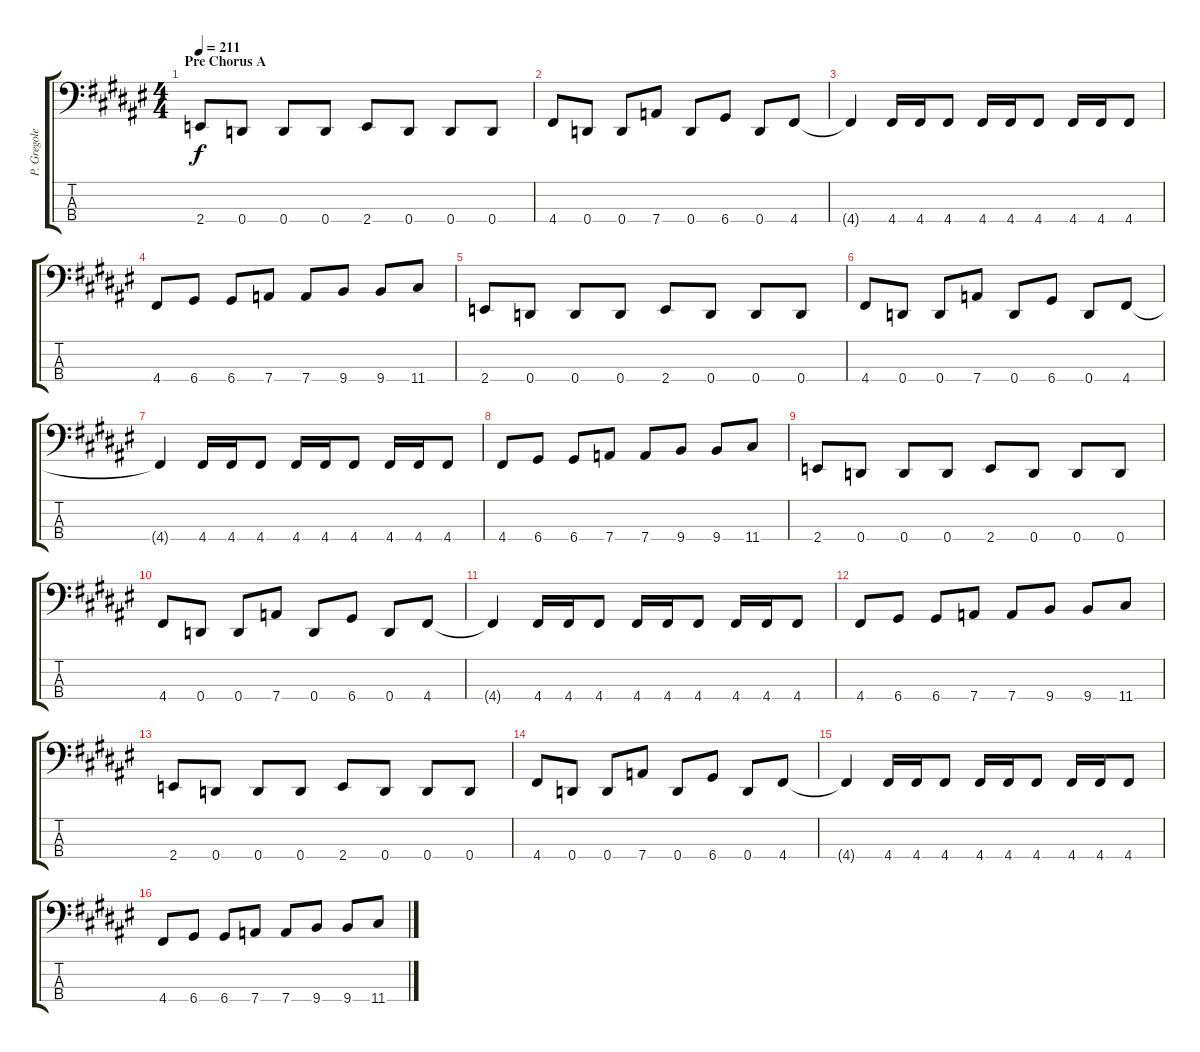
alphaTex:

\track ("P. Gregoletto" "P. Gregole") {instrument electricbassfinger}
\staff {score tabs}
\tuning (G2 D2 A1 D1) {hide}
\ts (4 4)
\section ("" "Pre Chorus A")
\tempo 211
\clef f4
\ks d#minor
2.4.8{dy f} 0.4.8 0.4.8 0.4.8 2.4.8 0.4.8 0.4.8 0.4.8 |
4.4.8 0.4.8 0.4.8 7.4.8 0.4.8 6.4.8 0.4.8 4.4.8 |
4.4{t}.4 4.4.16 4.4.16 4.4.8 4.4.16 4.4.16 4.4.8 4.4.16 4.4.16 4.4.8 |
4.4.8 6.4.8 6.4.8 7.4.8 7.4.8 9.4.8 9.4.8 11.4.8 |
2.4.8 0.4.8 0.4.8 0.4.8 2.4.8 0.4.8 0.4.8 0.4.8 |
4.4.8 0.4.8 0.4.8 7.4.8 0.4.8 6.4.8 0.4.8 4.4.8 |
4.4{t}.4 4.4.16 4.4.16 4.4.8 4.4.16 4.4.16 4.4.8 4.4.16 4.4.16 4.4.8 |
4.4.8 6.4.8 6.4.8 7.4.8 7.4.8 9.4.8 9.4.8 11.4.8 |
2.4.8 0.4.8 0.4.8 0.4.8 2.4.8 0.4.8 0.4.8 0.4.8 |
4.4.8 0.4.8 0.4.8 7.4.8 0.4.8 6.4.8 0.4.8 4.4.8 |
4.4{t}.4 4.4.16 4.4.16 4.4.8 4.4.16 4.4.16 4.4.8 4.4.16 4.4.16 4.4.8 |
4.4.8 6.4.8 6.4.8 7.4.8 7.4.8 9.4.8 9.4.8 11.4.8 |
2.4.8 0.4.8 0.4.8 0.4.8 2.4.8 0.4.8 0.4.8 0.4.8 |
4.4.8 0.4.8 0.4.8 7.4.8 0.4.8 6.4.8 0.4.8 4.4.8 |
4.4{t}.4 4.4.16 4.4.16 4.4.8 4.4.16 4.4.16 4.4.8 4.4.16 4.4.16 4.4.8 |
4.4.8 6.4.8 6.4.8 7.4.8 7.4.8 9.4.8 9.4.8 11.4.8
